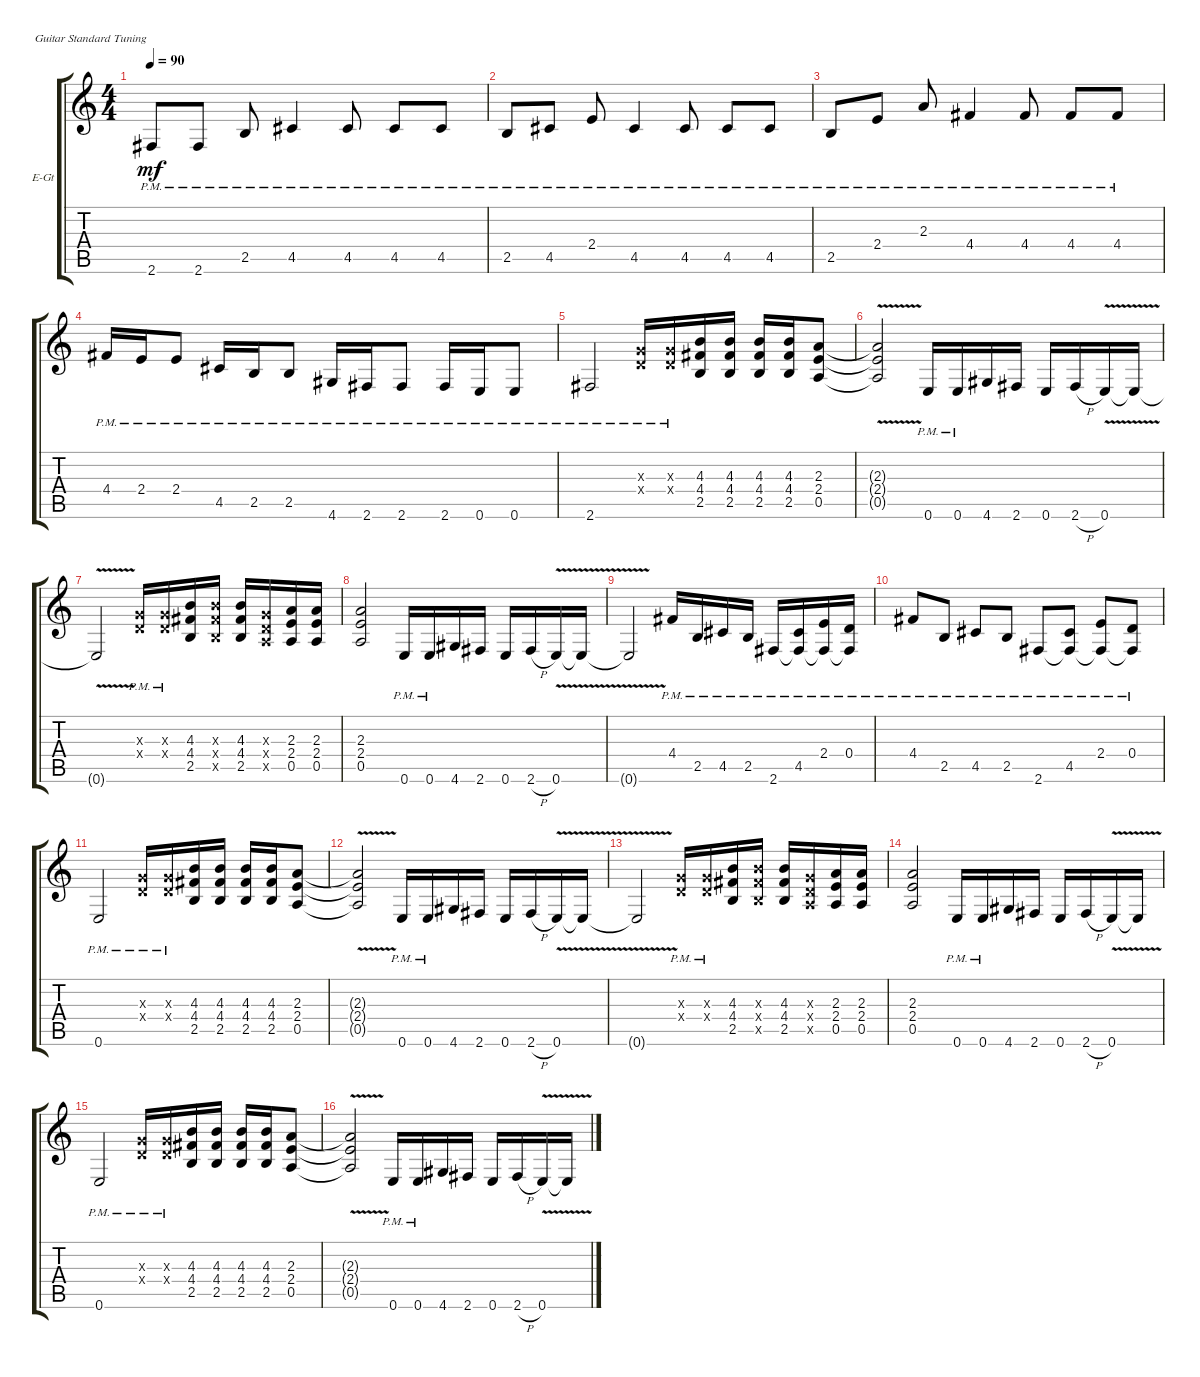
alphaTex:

\defaultSystemsLayout 4
\bracketExtendMode groupsimilarinstruments
\firstSystemTrackNameOrientation horizontal
\otherSystemsTrackNameOrientation horizontal
\track ("Electric Guitar (Clean)" "E-Gt") {instrument electricguitarclean}
\staff {score tabs}
\tuning (E4 B3 G3 D3 A2 E2)
\ts (4 4)
\tempo 90
\clef g2
\ks c
2.6{pm}.8{dy mf instrument electricguitarclean} 2.6{pm}.8 2.5{pm}.8 4.5{pm}.4 4.5{pm}.8 4.5{pm}.8 4.5{pm}.8 |
2.5{pm}.8 4.5{pm}.8 2.4{pm}.8 4.5{pm}.4 4.5{pm}.8 4.5{pm}.8 4.5{pm}.8 |
2.5{pm}.8 2.4{pm}.8 2.3{pm}.8 4.4{pm}.4 4.4{pm}.8 4.4{pm}.8 4.4{pm}.8 |
4.4{pm}.16 2.4{pm}.16 2.4{pm}.8 4.5{pm}.16 2.5{pm}.16 2.5{pm}.8 4.6{pm}.16 2.6{pm}.16 2.6{pm}.8 2.6{pm}.16 0.6{pm}.16 0.6{pm}.8 |
2.6{pm}.2 (0.4{pm x} 0.3{pm x}).16 (0.4{pm x} 0.3{pm x}).16 (4.3 4.4 2.5).16 (4.3 4.4 2.5).16 (4.3 4.4 2.5).16 (4.3 4.4 2.5).16 (2.3 2.4 0.5).8 |
(2.3{v t} 2.4{v t} 0.5{t}).2 0.6{pm}.16 0.6{pm}.16 4.6.16 2.6.16 0.6.16 2.6{h}.16 0.6{v}.16 0.6{v t}.16 |
0.6{v t}.2 (0.4{pm x} 0.3{pm x}).16 (0.4{pm x} 0.3{pm x}).16 (4.3 4.4 2.5).16 (4.3{x} 4.4{x} 2.5{x}).16 (4.3 4.4 2.5).16 (0.3{x} 0.4{x} 0.5{x}).16 (0.5 2.4 2.3).16 (2.3 2.4 0.5).16 |
(2.3 2.4 0.5).2 0.6{pm}.16 0.6{pm}.16 4.6.16 2.6.16 0.6.16 2.6{h}.16 0.6{v}.16 0.6{v t}.16 |
0.6{v t}.2 4.4{pm}.16 2.5{pm}.16 4.5{pm}.16 2.5{pm}.16 2.6{pm}.16 (2.6{pm t} 4.5).16 (2.6{pm t} 2.4).16 (2.6{pm t} 0.4).16 |
4.4{pm}.8 2.5{pm}.8 4.5{pm}.8 2.5{pm}.8 2.6{pm}.8 (2.6{pm t} 4.5).8 (2.6{pm t} 2.4).8 (2.6{pm t} 0.4).8 |
0.6{pm}.2 (0.4{pm x} 0.3{pm x}).16 (0.4{pm x} 0.3{pm x}).16 (4.3 4.4 2.5).16 (4.3 4.4 2.5).16 (4.3 4.4 2.5).16 (4.3 4.4 2.5).16 (2.3 2.4 0.5).8 |
(2.3{v t} 2.4{v t} 0.5{t}).2 0.6{pm}.16 0.6{pm}.16 4.6.16 2.6.16 0.6.16 2.6{h}.16 0.6{v}.16 0.6{v t}.16 |
0.6{v t}.2 (0.4{pm x} 0.3{pm x}).16 (0.4{pm x} 0.3{pm x}).16 (4.3 4.4 2.5).16 (4.3{x} 4.4{x} 2.5{x}).16 (4.3 4.4 2.5).16 (0.3{x} 0.4{x} 0.5{x}).16 (0.5 2.4 2.3).16 (2.3 2.4 0.5).16 |
(2.3 2.4 0.5).2 0.6{pm}.16 0.6{pm}.16 4.6.16 2.6.16 0.6.16 2.6{h}.16 0.6{v}.16 0.6{v t}.16 |
0.6{pm}.2 (0.4{pm x} 0.3{pm x}).16 (0.4{pm x} 0.3{pm x}).16 (4.3 4.4 2.5).16 (4.3 4.4 2.5).16 (4.3 4.4 2.5).16 (4.3 4.4 2.5).16 (2.3 2.4 0.5).8 |
(2.3{v t} 2.4{v t} 0.5{t}).2 0.6{pm}.16 0.6{pm}.16 4.6.16 2.6.16 0.6.16 2.6{h}.16 0.6{v}.16 0.6{v t}.16
